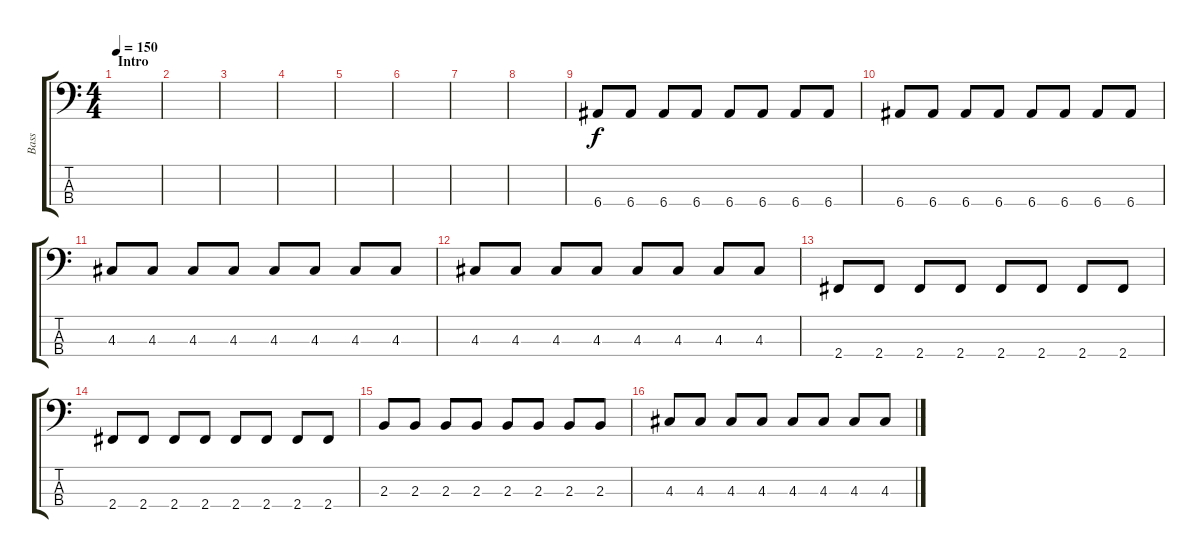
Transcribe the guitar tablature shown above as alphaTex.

\track ("Bass" "Bass") {instrument electricbassfinger}
\staff {score tabs}
\tuning (G2 D2 A1 E1) {hide}
\ts (4 4)
\section ("" "Intro")
\tempo 150
\clef f4
\ks c
|
|
|
|
|
|
|
|
6.4.8 6.4.8 6.4.8 6.4.8 6.4.8 6.4.8 6.4.8 6.4.8 |
6.4.8 6.4.8 6.4.8 6.4.8 6.4.8 6.4.8 6.4.8 6.4.8 |
4.3.8 4.3.8 4.3.8 4.3.8 4.3.8 4.3.8 4.3.8 4.3.8 |
4.3.8 4.3.8 4.3.8 4.3.8 4.3.8 4.3.8 4.3.8 4.3.8 |
2.4.8 2.4.8 2.4.8 2.4.8 2.4.8 2.4.8 2.4.8 2.4.8 |
2.4.8 2.4.8 2.4.8 2.4.8 2.4.8 2.4.8 2.4.8 2.4.8 |
2.3.8 2.3.8 2.3.8 2.3.8 2.3.8 2.3.8 2.3.8 2.3.8 |
4.3.8 4.3.8 4.3.8 4.3.8 4.3.8 4.3.8 4.3.8 4.3.8
